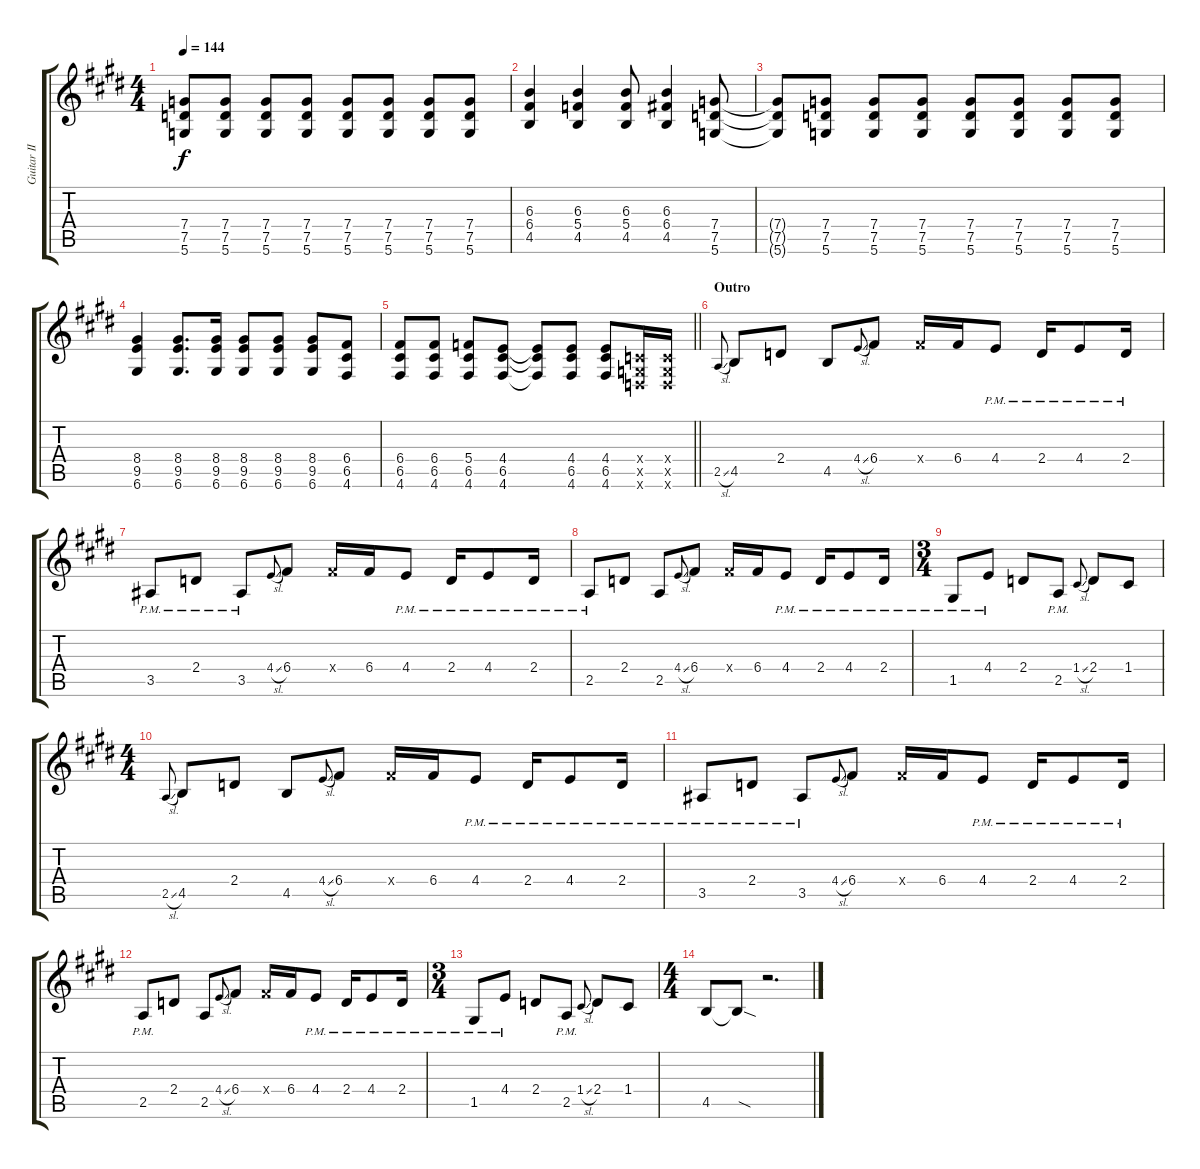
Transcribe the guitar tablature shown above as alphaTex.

\track ("Guitar II (left)" "Guitar II ") {instrument overdrivenguitar}
\staff {score tabs}
\tuning (D4 A3 F3 C3 G2 D2) {hide}
\ts (4 4)
\tempo 144
\clef g2
\ks c#minor
(7.4{t} 7.5{t} 5.6{t}).8{dy f} (7.4 7.5 5.6).8 (7.4 7.5 5.6).8 (7.4 7.5 5.6).8 (7.4 7.5 5.6).8 (7.4 7.5 5.6).8 (7.4 7.5 5.6).8 (7.4 7.5 5.6).8 |
(6.3 6.4 4.5).4 (6.3 5.4 4.5).4 (6.3 5.4 4.5).8 (6.3 6.4 4.5).4 (7.4 7.5 5.6).8 |
(7.4{t} 7.5{t} 5.6{t}).8 (7.4 7.5 5.6).8 (7.4 7.5 5.6).8 (7.4 7.5 5.6).8 (7.4 7.5 5.6).8 (7.4 7.5 5.6).8 (7.4 7.5 5.6).8 (7.4 7.5 5.6).8 |
(8.4 9.5 6.6).4 (8.4 9.5 6.6).8{d} (8.4 9.5 6.6).16 (8.4 9.5 6.6).8 (8.4 9.5 6.6).8 (8.4 9.5 6.6).8 (6.4 6.5 4.6).8 |
\barLineRight lightlight
(6.4 6.5 4.6).8 (6.4 6.5 4.6).8 (5.4 6.5 4.6).8 (4.4 6.5 4.6).8 (4.4{t} 6.5{t} 4.6{t}).8 (4.4 6.5 4.6).8 (4.4 6.5 4.6).8 (0.4{x} 0.5{x} 0.6{x}).16 (0.4{x} 0.5{x} 0.6{x}).16 |
\section ("" "Outro")
2.5{sl}.8{gr onbeat} 4.5.8 2.4.8 4.5.8 4.4{sl}.8{gr onbeat} 6.4.8 6.4{x}.16 6.4.16 4.4{pm}.8 2.4{pm}.16 4.4{pm}.8 2.4{pm}.16 |
3.5{pm}.8 2.4{pm}.8 3.5{pm}.8 4.4{sl}.8{gr onbeat} 6.4.8 6.4{x}.16 6.4.16 4.4{pm}.8 2.4{pm}.16 4.4{pm}.8 2.4{pm}.16 |
2.5{pm}.8 2.4.8 2.5.8 4.4{sl}.8{gr onbeat} 6.4.8 6.4{x}.16 6.4.16 4.4{pm}.8 2.4{pm}.16 4.4{pm}.8 2.4{pm}.16 |
\ts (3 4)
1.5{pm}.8 4.4{pm}.8 2.4.8 2.5{pm}.8 1.4{sl}.8{gr onbeat} 2.4.8 1.4.8 |
\ts (4 4)
2.5{sl}.8{gr onbeat} 4.5.8 2.4.8 4.5.8 4.4{sl}.8{gr onbeat} 6.4.8 6.4{x}.16 6.4.16 4.4{pm}.8 2.4{pm}.16 4.4{pm}.8 2.4{pm}.16 |
3.5{pm}.8 2.4{pm}.8 3.5{pm}.8 4.4{sl}.8{gr onbeat} 6.4.8 6.4{x}.16 6.4.16 4.4{pm}.8 2.4{pm}.16 4.4{pm}.8 2.4{pm}.16 |
2.5{pm}.8 2.4.8 2.5.8 4.4{sl}.8{gr onbeat} 6.4.8 6.4{x}.16 6.4.16 4.4{pm}.8 2.4{pm}.16 4.4{pm}.8 2.4{pm}.16 |
\ts (3 4)
1.5{pm}.8 4.4{pm}.8 2.4.8 2.5{pm}.8 1.4{sl}.8{gr onbeat} 2.4.8 1.4.8 |
\ts (4 4)
4.5.8 4.5{sod t}.8 r.2{d}
